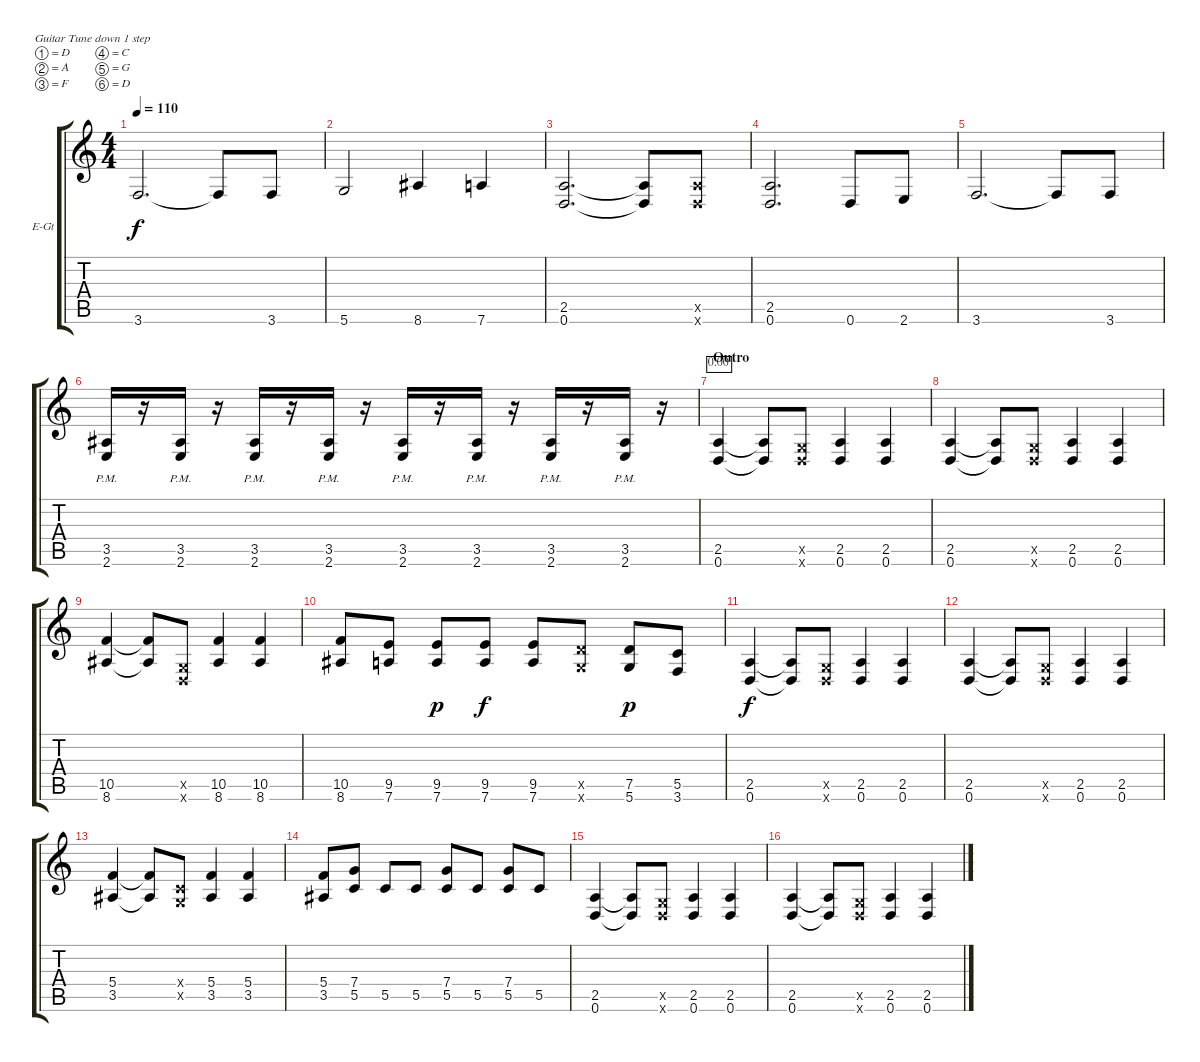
\bracketExtendMode groupsimilarinstruments
\firstSystemTrackNameOrientation horizontal
\otherSystemsTrackNameOrientation horizontal
\track ("Guitar - Rhythm" "E-Gt") {instrument overdrivenguitar}
\staff {score tabs}
\tuning (D4 A3 F3 C3 G2 D2)
\ts (4 4)
\tempo 110
\clef g2
\ks c
3.6.2{d dy f} 3.6{t}.8 3.6.8 |
5.6.2 8.6.4 7.6.4 |
(2.5 0.6).2{d} (2.5{t} 0.6{t}).8 (2.5{x} 0.6{x}).8 |
(2.5 0.6).2{d} 0.6.8 2.6.8 |
3.6.2{d} 3.6{t}.8 3.6.8 |
(3.5{pm} 2.6{pm}).16 r.16 (3.5{pm} 2.6{pm}).16 r.16 (3.5{pm} 2.6{pm}).16 r.16 (3.5{pm} 2.6{pm}).16 r.16 (3.5{pm} 2.6{pm}).16 r.16 (3.5{pm} 2.6{pm}).16 r.16 (3.5{pm} 2.6{pm}).16 r.16 (3.5{pm} 2.6{pm}).16 r.16 |
\section ("" "Outro")
(2.5 0.6).4{timer} (2.5{t} 0.6{t}).8 (0.5{x} 0.6{x}).8 (2.5 0.6).4 (2.5 0.6).4 |
(2.5 0.6).4 (2.5{t} 0.6{t}).8 (0.5{x} 0.6{x}).8 (2.5 0.6).4 (2.5 0.6).4 |
(10.5 8.6).4 (10.5{t} 8.6{t}).8 (0.5{x} 0.6{x}).8 (10.5 8.6).4 (10.5 8.6).4 |
(10.5 8.6).8 (9.5 7.6).8 (9.5 7.6).8{dy p} (9.5 7.6).8{dy f} (9.5 7.6).8 (7.5{x} 5.6{x}).8 (7.5 5.6).8{dy p} (5.5 3.6).8 |
(2.5 0.6).4{dy f} (2.5{t} 0.6{t}).8 (0.5{x} 0.6{x}).8 (2.5 0.6).4 (2.5 0.6).4 |
(2.5 0.6).4 (2.5{t} 0.6{t}).8 (0.5{x} 0.6{x}).8 (2.5 0.6).4 (2.5 0.6).4 |
(5.4 3.5).4 (5.4{t} 3.5{t}).8 (0.4{x} 0.5{x}).8 (5.4 3.5).4 (5.4 3.5).4 |
(5.4 3.5).8 (7.4 5.5).8 5.5.8 5.5.8 (7.4 5.5).8 5.5.8 (7.4 5.5).8 5.5.8 |
(2.5 0.6).4 (2.5{t} 0.6{t}).8 (0.5{x} 0.6{x}).8 (2.5 0.6).4 (2.5 0.6).4 |
(2.5 0.6).4 (2.5{t} 0.6{t}).8 (0.5{x} 0.6{x}).8 (2.5 0.6).4 (2.5 0.6).4
